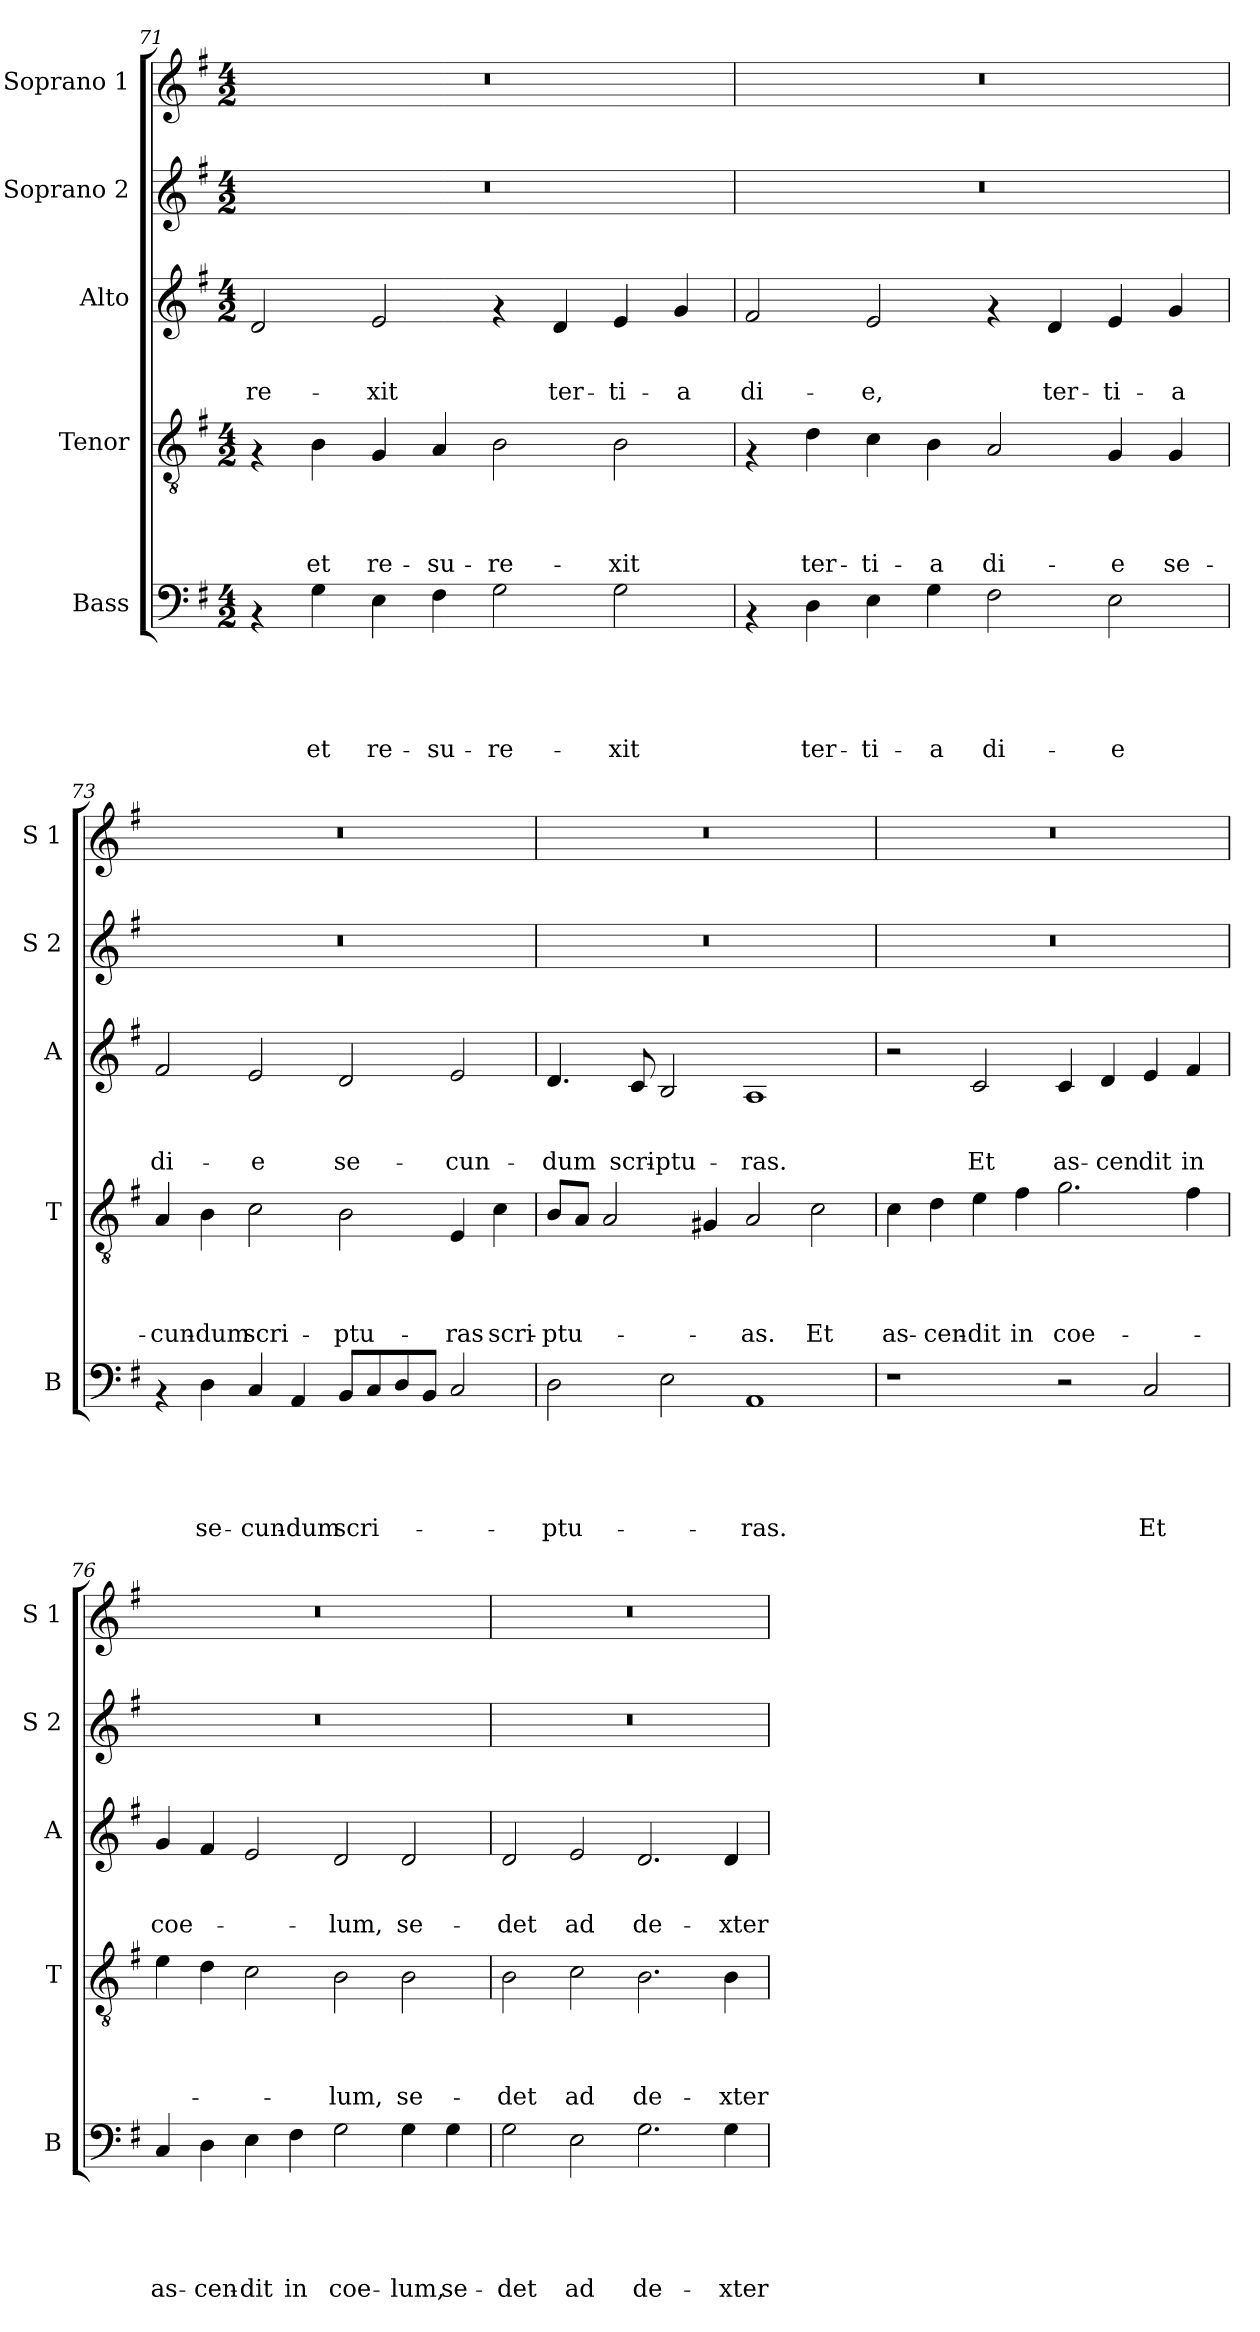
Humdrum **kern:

**kern	**text	**text	**text	**text	**text	**kern	**text	**text	**text	**text	**kern	**text	**text	**text	**kern	**kern
*part5	*part5	*part5	*part5	*part5	*part5	*part4	*part4	*part4	*part4	*part4	*part3	*part3	*part3	*part3	*part2	*part1
*staff5	*staff5	*staff5	*staff5	*staff5	*staff5	*staff4	*staff4	*staff4	*staff4	*staff4	*staff3	*staff3	*staff3	*staff3	*staff2	*staff1
*I"Bass	*	*	*	*	*	*I"Tenor	*	*	*	*	*I"Alto	*	*	*	*I"Soprano 2	*I"Soprano 1
*I'B	*	*	*	*	*	*I'T	*	*	*	*	*I'A	*	*	*	*I'S 2	*I'S 1
*clefF4	*	*	*	*	*	*clefGv2	*	*	*	*	*clefG2	*	*	*	*clefG2	*clefG2
*k[f#]	*	*	*	*	*	*k[f#]	*	*	*	*	*k[f#]	*	*	*	*k[f#]	*k[f#]
*G:	*	*	*	*	*	*G:	*	*	*	*	*G:	*	*	*	*G:	*G:
*M4/2	*	*	*	*	*	*M4/2	*	*	*	*	*M4/2	*	*	*	*M4/2	*M4/2
=71	=71	=71	=71	=71	=71	=71	=71	=71	=71	=71	=71	=71	=71	=71	=71	=71
!	!	!	!	!	!	!	!	!	!	!	!	!	!	!LO:LY:b	!	!
4rAA	.	.	.	.	.	4rF	.	.	.	.	2d/	.	.	-re-	0r	0r
!	!	!	!	!	!LO:LY:b	!	!	!	!	!LO:LY:b	!	!	!	!	!	!
4G\	.	.	.	.	et	4B\	.	.	.	et	.	.	.	.	.	.
!	!	!	!	!	!LO:LY:b	!	!	!	!	!LO:LY:b	!	!	!	!LO:LY:b	!	!
4E\	.	.	.	.	re-	4G/	.	.	.	re-	2e/	.	.	-xit	.	.
!	!	!	!	!	!LO:LY:b	!	!	!	!	!LO:LY:b	!	!	!	!	!	!
4F#\	.	.	.	.	-su-	4A/	.	.	.	-su-	.	.	.	.	.	.
!	!	!	!	!	!LO:LY:b	!	!	!	!	!LO:LY:b	!	!	!	!	!	!
2G\	.	.	.	.	-re-	2B\	.	.	.	-re-	4rf	.	.	.	.	.
!	!	!	!	!	!	!	!	!	!	!	!	!	!	!LO:LY:b	!	!
.	.	.	.	.	.	.	.	.	.	.	4d/	.	.	ter-	.	.
!	!	!	!	!	!LO:LY:b	!	!	!	!	!LO:LY:b	!	!	!	!LO:LY:b	!	!
2G\	.	.	.	.	-xit	2B\	.	.	.	-xit	4e/	.	.	-ti-	.	.
!	!	!	!	!	!	!	!	!	!	!	!	!	!	!LO:LY:b	!	!
.	.	.	.	.	.	.	.	.	.	.	4g/	.	.	-a	.	.
=72	=72	=72	=72	=72	=72	=72	=72	=72	=72	=72	=72	=72	=72	=72	=72	=72
!	!	!	!	!	!	!	!	!	!	!	!	!	!	!LO:LY:b	!	!
4rAA	.	.	.	.	.	4rF	.	.	.	.	2f#/	.	.	di-	0r	0r
!	!	!	!	!	!LO:LY:b	!	!	!	!	!LO:LY:b	!	!	!	!	!	!
4D\	.	.	.	.	ter-	4d\	.	.	.	ter-	.	.	.	.	.	.
!	!	!	!	!	!LO:LY:b	!	!	!	!	!LO:LY:b	!	!	!	!LO:LY:b	!	!
4E\	.	.	.	.	-ti-	4c\	.	.	.	-ti-	2e/	.	.	-e,	.	.
!	!	!	!	!	!LO:LY:b	!	!	!	!	!LO:LY:b	!	!	!	!	!	!
4G\	.	.	.	.	-a	4B\	.	.	.	-a	.	.	.	.	.	.
!	!	!	!	!	!LO:LY:b	!	!	!	!	!LO:LY:b	!	!	!	!	!	!
2F#\	.	.	.	.	di-	2A/	.	.	.	di-	4rf	.	.	.	.	.
!	!	!	!	!	!	!	!	!	!	!	!	!	!	!LO:LY:b	!	!
.	.	.	.	.	.	.	.	.	.	.	4d/	.	.	ter-	.	.
!	!	!	!	!	!LO:LY:b	!	!	!	!	!LO:LY:b	!	!	!	!LO:LY:b	!	!
2E\	.	.	.	.	-e	4G/	.	.	.	-e	4e/	.	.	-ti-	.	.
!	!	!	!	!	!	!	!	!	!	!LO:LY:b	!	!	!	!LO:LY:b	!	!
.	.	.	.	.	.	4G/	.	.	.	se-	4g/	.	.	-a	.	.
!!LO:LB:g=z
=73	=73	=73	=73	=73	=73	=73	=73	=73	=73	=73	=73	=73	=73	=73	=73	=73
!	!	!	!	!	!	!	!	!	!	!LO:LY:b	!	!	!	!LO:LY:b	!	!
4rAA	.	.	.	.	.	4A/	.	.	.	-cun-	2f#/	.	.	di-	0r	0r
!	!	!	!	!	!LO:LY:b	!	!	!	!	!LO:LY:b	!	!	!	!	!	!
4D\	.	.	.	.	se-	4B\	.	.	.	-dum	.	.	.	.	.	.
!	!	!	!	!	!LO:LY:b	!	!	!	!	!LO:LY:b	!	!	!	!LO:LY:b	!	!
4C/	.	.	.	.	-cun-	2c\	.	.	.	scri-	2e/	.	.	-e	.	.
!	!	!	!	!	!LO:LY:b	!	!	!	!	!	!	!	!	!	!	!
4AA/	.	.	.	.	-dum	.	.	.	.	.	.	.	.	.	.	.
!	!	!	!	!	!LO:LY:b	!	!	!	!	!LO:LY:b	!	!	!	!LO:LY:b	!	!
8BB/L	.	.	.	.	scri-	2B\	.	.	.	-ptu-	2d/	.	.	se-	.	.
8C/	.	.	.	.	.	.	.	.	.	.	.	.	.	.	.	.
8D/	.	.	.	.	.	.	.	.	.	.	.	.	.	.	.	.
8BB/J	.	.	.	.	.	.	.	.	.	.	.	.	.	.	.	.
!	!	!	!	!	!	!	!	!	!	!LO:LY:b	!	!	!	!LO:LY:b	!	!
2C/	.	.	.	.	.	4E/	.	.	.	-ras	2e/	.	.	-cun-	.	.
!	!	!	!	!	!	!	!	!	!	!LO:LY:b	!	!	!	!	!	!
.	.	.	.	.	.	4c\	.	.	.	scri-	.	.	.	.	.	.
=74	=74	=74	=74	=74	=74	=74	=74	=74	=74	=74	=74	=74	=74	=74	=74	=74
!	!	!	!	!	!LO:LY:b	!	!	!	!	!LO:LY:b	!	!	!	!LO:LY:b	!	!
2D\	.	.	.	.	-ptu-	8B/L	.	.	.	-ptu-	4.d/	.	.	-dum	0r	0r
.	.	.	.	.	.	8A/J	.	.	.	.	.	.	.	.	.	.
.	.	.	.	.	.	2A/	.	.	.	.	.	.	.	.	.	.
!	!	!	!	!	!	!	!	!	!	!	!	!	!	!LO:LY:b	!	!
.	.	.	.	.	.	.	.	.	.	.	8c/	.	.	scri-	.	.
!	!	!	!	!	!	!	!	!	!	!	!	!	!	!LO:LY:b	!	!
2E\	.	.	.	.	.	.	.	.	.	.	2B/	.	.	-ptu-	.	.
.	.	.	.	.	.	4G#X/	.	.	.	.	.	.	.	.	.	.
!	!	!	!	!	!LO:LY:b	!	!	!	!	!LO:LY:b	!	!	!	!LO:LY:b	!	!
1AA	.	.	.	.	-ras.	2A/	.	.	.	-as.	1A	.	.	-ras.	.	.
!	!	!	!	!	!	!	!	!	!	!LO:LY:b	!	!	!	!	!	!
.	.	.	.	.	.	2c\	.	.	.	Et	.	.	.	.	.	.
=75	=75	=75	=75	=75	=75	=75	=75	=75	=75	=75	=75	=75	=75	=75	=75	=75
!	!	!	!	!	!	!	!	!	!	!LO:LY:b	!	!	!	!	!	!
1r	.	.	.	.	.	4c\	.	.	.	as-	2r	.	.	.	0r	0r
!	!	!	!	!	!	!	!	!	!	!LO:LY:b	!	!	!	!	!	!
.	.	.	.	.	.	4d\	.	.	.	-cen-	.	.	.	.	.	.
!	!	!	!	!	!	!	!	!	!	!LO:LY:b	!	!	!	!LO:LY:b	!	!
.	.	.	.	.	.	4e\	.	.	.	-dit	2c/	.	.	Et	.	.
!	!	!	!	!	!	!	!	!	!	!LO:LY:b	!	!	!	!	!	!
.	.	.	.	.	.	4f#\	.	.	.	in	.	.	.	.	.	.
!	!	!	!	!	!	!	!	!	!	!LO:LY:b	!	!	!	!LO:LY:b	!	!
2r	.	.	.	.	.	2.g\	.	.	.	coe-	4c/	.	.	as-	.	.
!	!	!	!	!	!	!	!	!	!	!	!	!	!	!LO:LY:b	!	!
.	.	.	.	.	.	.	.	.	.	.	4d/	.	.	-cen	.	.
!	!	!	!	!	!LO:LY:b	!	!	!	!	!	!	!	!	!LO:LY:b	!	!
2C/	.	.	.	.	Et	.	.	.	.	.	4e/	.	.	dit	.	.
!	!	!	!	!	!	!	!	!	!	!	!	!	!	!LO:LY:b	!	!
.	.	.	.	.	.	4f#\	.	.	.	.	4f#/	.	.	in	.	.
!!LO:LB:g=z
=76	=76	=76	=76	=76	=76	=76	=76	=76	=76	=76	=76	=76	=76	=76	=76	=76
!	!	!	!	!	!LO:LY:b	!	!	!	!	!	!	!	!	!LO:LY:b	!	!
4C/	.	.	.	.	as-	4e\	.	.	.	.	4g/	.	.	coe-	0r	0r
!	!	!	!	!	!LO:LY:b	!	!	!	!	!	!	!	!	!	!	!
4D\	.	.	.	.	-cen-	4d\	.	.	.	.	4f#/	.	.	.	.	.
!	!	!	!	!	!LO:LY:b	!	!	!	!	!	!	!	!	!	!	!
4E\	.	.	.	.	-dit	2c\	.	.	.	.	2e/	.	.	.	.	.
!	!	!	!	!	!LO:LY:b	!	!	!	!	!	!	!	!	!	!	!
4F#\	.	.	.	.	in	.	.	.	.	.	.	.	.	.	.	.
!	!	!	!	!	!LO:LY:b	!	!	!	!	!LO:LY:b	!	!	!	!LO:LY:b	!	!
2G\	.	.	.	.	coe-	2B\	.	.	.	-lum,	2d/	.	.	-lum,	.	.
!	!	!	!	!	!LO:LY:b	!	!	!	!	!LO:LY:b	!	!	!	!LO:LY:b	!	!
4G\	.	.	.	.	-lum,	2B\	.	.	.	se-	2d/	.	.	se-	.	.
!	!	!	!	!	!LO:LY:b	!	!	!	!	!	!	!	!	!	!	!
4G\	.	.	.	.	se-	.	.	.	.	.	.	.	.	.	.	.
=77	=77	=77	=77	=77	=77	=77	=77	=77	=77	=77	=77	=77	=77	=77	=77	=77
!	!	!	!	!	!LO:LY:b	!	!	!	!	!LO:LY:b	!	!	!	!LO:LY:b	!	!
2G\	.	.	.	.	-det	2B\	.	.	.	-det	2d/	.	.	-det	0r	0r
!	!	!	!	!	!LO:LY:b	!	!	!	!	!LO:LY:b	!	!	!	!LO:LY:b	!	!
2E\	.	.	.	.	ad	2c\	.	.	.	ad	2e/	.	.	ad	.	.
!	!	!	!	!	!LO:LY:b	!	!	!	!	!LO:LY:b	!	!	!	!LO:LY:b	!	!
2.G\	.	.	.	.	de-	2.B\	.	.	.	de-	2.d/	.	.	de-	.	.
!	!	!	!	!	!LO:LY:b	!	!	!	!	!LO:LY:b	!	!	!	!LO:LY:b	!	!
4G\	.	.	.	.	-xter-	4B\	.	.	.	-xter-	4d/	.	.	-xter-	.	.
=	=	=	=	=	=	=	=	=	=	=	=	=	=	=	=	=
*-	*-	*-	*-	*-	*-	*-	*-	*-	*-	*-	*-	*-	*-	*-	*-	*-
